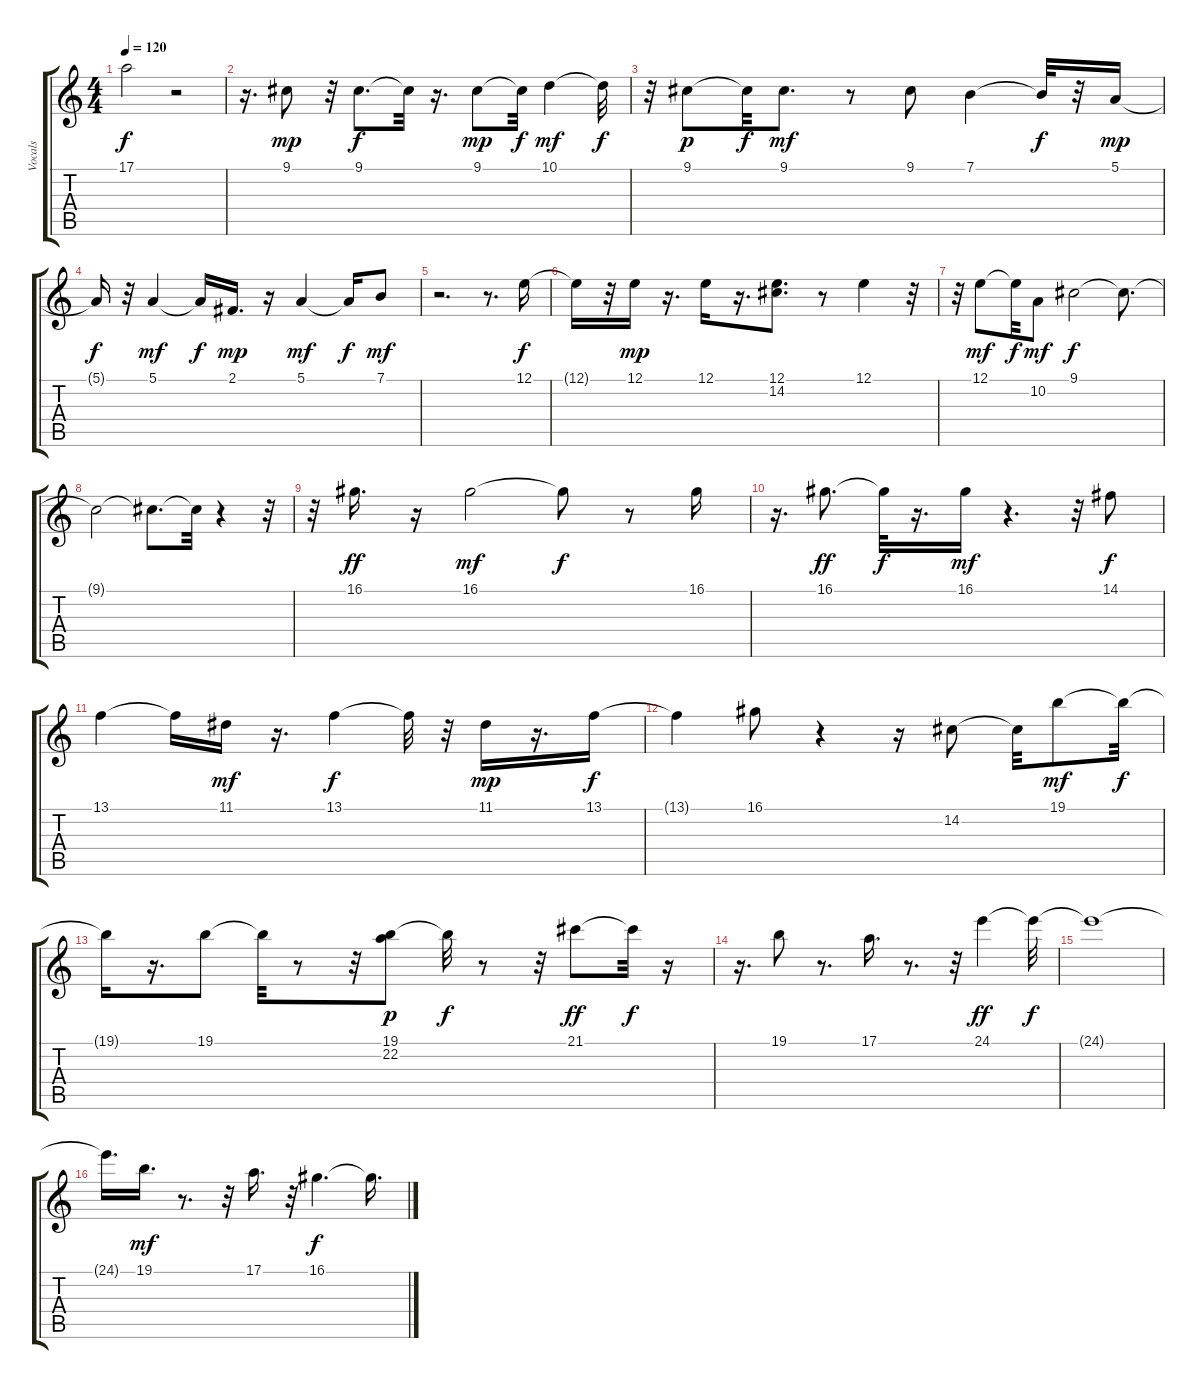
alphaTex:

\track ("Vocals" "Vocals") {instrument synthvoice}
\staff {score tabs}
\tuning (E4 B3 G3 D3 A2 E2) {hide}
\ts (4 4)
\tempo 120
\clef g2
\ks c
17.1{t}.2{dy f} r.2 |
r.16{d} 9.1.8{dy mp} r.32 9.1.8{d dy f} 9.1{t}.32 r.16{d} 9.1.8{dy mp} 9.1{t}.32{dy f} 10.1.4{dy mf} 10.1{t}.32{dy f} |
r.32 9.1.8{dy p} 9.1{t}.32{dy f} 9.1.8{d dy mf} r.8 9.1.8 7.1.4 7.1{t}.32{dy f} r.32 5.1.16{dy mp} |
5.1{t}.16{dy f} r.32 5.1.4{dy mf} 5.1{t}.16{dy f} 2.1.16{d dy mp} r.16 5.1.4{dy mf} 5.1{t}.16{dy f} 7.1.8{dy mf} |
r.2{d} r.8{d} 12.1.16{dy f} |
12.1{t}.16 r.32 12.1.16{dy mp} r.16{d} 12.1.16 r.16{d} (12.1 14.2).8{d} r.8 12.1.4 r.32 |
r.32 12.1.8{dy mf} 12.1{t}.32{dy f} 10.2.8{dy mf} 9.1.2{dy f} 9.1{t}.8{d} |
9.1{t}.2 9.1{t}.8{d} 9.1{t}.32 r.4 r.32 |
r.32 16.1.16{d dy ff} r.16 16.1.2{dy mf} 16.1{t}.8{dy f} r.8 16.1.16 |
r.16{d} 16.1.8{d dy ff} 16.1{t}.32{dy f} r.16{d} 16.1.16{dy mf} r.4{d} r.32 14.1.8{dy f} |
13.1.4 13.1{t}.16 11.1.16{dy mf} r.16{d} 13.1.4{dy f} 13.1{t}.32 r.32 11.1.16{dy mp} r.16{d} 13.1.16{dy f} |
13.1{t}.4 16.1.8 r.4 r.16 14.2.8 14.2{t}.32 19.1.8{dy mf} 19.1{t}.32{dy f} |
19.1{t}.16 r.16{d} 19.1.8 19.1{t}.32 r.8 r.32 (19.1 22.2).8{dy p} 19.1{t}.32{dy f} r.8 r.32 21.1.8{dy ff} 21.1{t}.32{dy f} r.16 |
r.16{d} 19.1.8 r.8{d} 17.1.16{d} r.8{d} r.32 24.1.4{dy ff} 24.1{t}.32{dy f} |
24.1{t}.1 |
24.1{t}.16{d} 19.1.16{d dy mf} r.8{d} r.32 17.1.16{d} r.32 16.1.4{d dy f} 16.1{t}.16{d}
